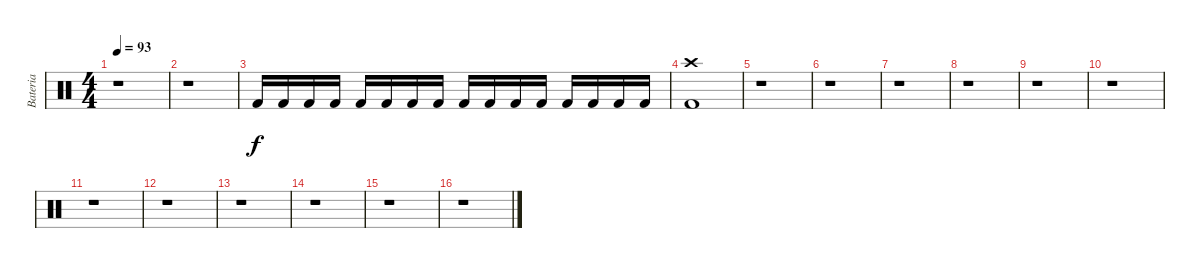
\track ("Bateria" "Bateria") {instrument percussion}
\staff {score}
\articulation defaults
\ts (4 4)
\tempo 93
\clef neutral
\ks c
r.1{dy f} |
r.1 |
"Kick (hit) 2".16 "Kick (hit) 2".16 "Kick (hit) 2".16 "Kick (hit) 2".16 "Kick (hit) 2".16 "Kick (hit) 2".16 "Kick (hit) 2".16 "Kick (hit) 2".16 "Kick (hit) 2".16 "Kick (hit) 2".16 "Kick (hit) 2".16 "Kick (hit) 2".16 "Kick (hit) 2".16 "Kick (hit) 2".16 "Kick (hit) 2".16 "Kick (hit) 2".16 |
("Kick (hit) 2" "Crash high (hit)").1 |
r.1 |
r.1 |
r.1 |
r.1 |
r.1 |
r.1 |
r.1 |
r.1 |
r.1 |
r.1 |
r.1 |
r.1
